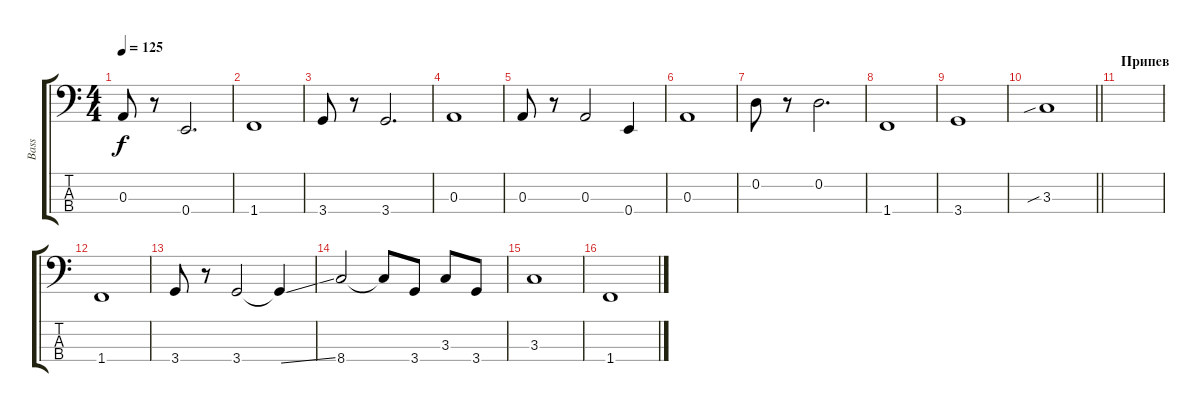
\track ("Bass" "Bass") {instrument electricbassfinger}
\staff {score tabs}
\tuning (G2 D2 A1 E1) {hide}
\ts (4 4)
\tempo 125
\clef f4
\ks c
0.3.8{dy f} r.8 0.4.2{d} |
1.4.1 |
3.4.8 r.8 3.4.2{d} |
0.3.1 |
0.3.8 r.8 0.3.2 0.4.4 |
0.3.1 |
0.2.8 r.8 0.2.2{d} |
1.4.1 |
3.4.1 |
\barLineRight lightlight
3.3{sib}.1 |
\section ("" "Припев")
|
1.4.1 |
3.4.8 r.8 3.4.2 3.4{ss t}.4 |
8.4.2 8.4{t}.8 3.4.8 3.3.8 3.4.8 |
3.3.1 |
1.4.1
